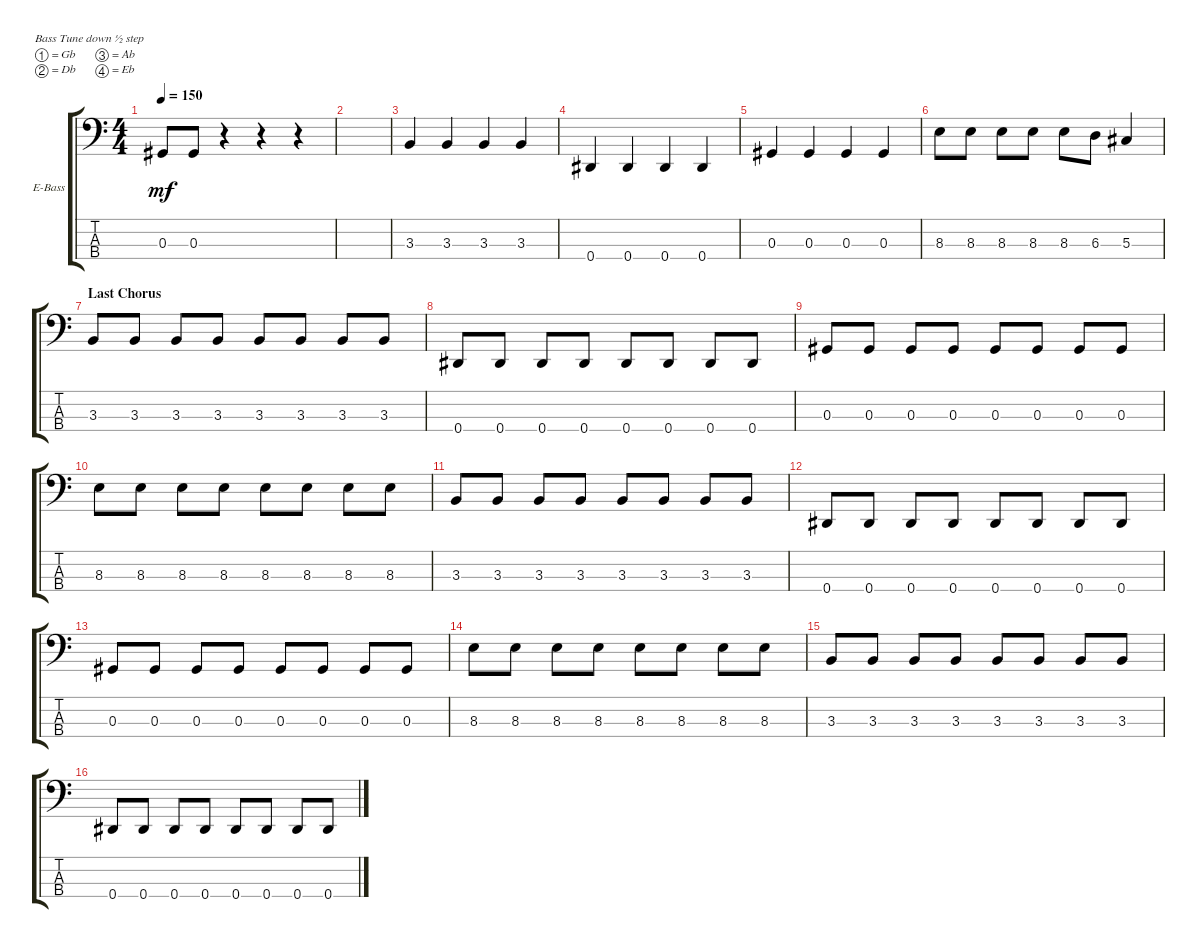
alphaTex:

\defaultSystemsLayout 4
\bracketExtendMode groupsimilarinstruments
\firstSystemTrackNameOrientation horizontal
\otherSystemsTrackNameOrientation horizontal
\track ("Electric Bass" "E-Bass") {instrument electricbassfinger}
\staff {score tabs}
\tuning (Gb2 Db2 Ab1 Eb1)
\ts (4 4)
\tempo 150
\clef f4
\ks c
0.3.8{dy mf} 0.3.8 r.4 r.4 r.4 |
|
3.3.4 3.3.4 3.3.4 3.3.4 |
0.4.4 0.4.4 0.4.4 0.4.4 |
0.3.4 0.3.4 0.3.4 0.3.4 |
8.3.8 8.3.8 8.3.8 8.3.8 8.3.8 6.3.8 5.3.4 |
\section ("" "Last Chorus")
3.3.8 3.3.8 3.3.8 3.3.8 3.3.8 3.3.8 3.3.8 3.3.8 |
0.4.8 0.4.8 0.4.8 0.4.8 0.4.8 0.4.8 0.4.8 0.4.8 |
0.3.8 0.3.8 0.3.8 0.3.8 0.3.8 0.3.8 0.3.8 0.3.8 |
8.3.8 8.3.8 8.3.8 8.3.8 8.3.8 8.3.8 8.3.8 8.3.8 |
3.3.8 3.3.8 3.3.8 3.3.8 3.3.8 3.3.8 3.3.8 3.3.8 |
0.4.8 0.4.8 0.4.8 0.4.8 0.4.8 0.4.8 0.4.8 0.4.8 |
0.3.8 0.3.8 0.3.8 0.3.8 0.3.8 0.3.8 0.3.8 0.3.8 |
8.3.8 8.3.8 8.3.8 8.3.8 8.3.8 8.3.8 8.3.8 8.3.8 |
3.3.8 3.3.8 3.3.8 3.3.8 3.3.8 3.3.8 3.3.8 3.3.8 |
0.4.8 0.4.8 0.4.8 0.4.8 0.4.8 0.4.8 0.4.8 0.4.8
